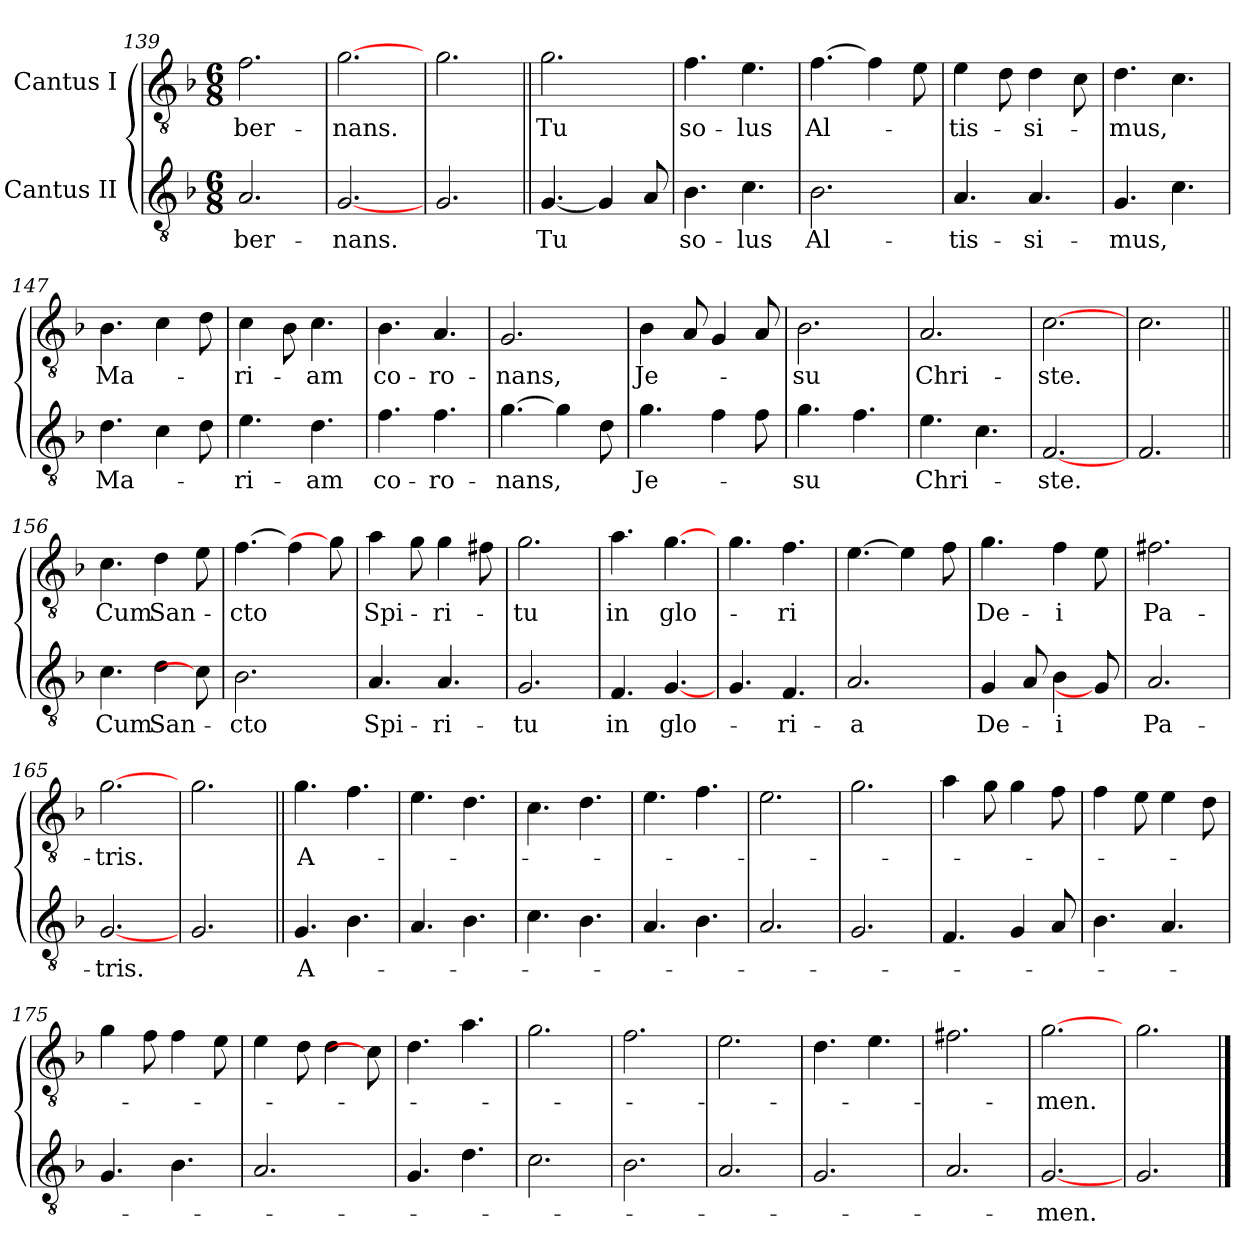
**kern	**text	**kern	**text
*part2	*part2	*part1	*part1
*staff2	*staff2	*staff1	*staff1
*I"Cantus II	*	*I"Cantus I	*
*clefGv2	*	*clefGv2	*
*ITrd7c12	*	*ITrd7c12	*
*k[b-]	*	*k[b-]	*
*F:	*	*F:	*
*M6/8	*	*M6/8	*
=139	=139	=139	=139
!	!LO:LY:b:color=#000000	!	!LO:LY:b:color=#000000
2.AAi/	-ber-	2.Fi\	-ber-
=140	=140	=140	=140
!	!LO:LY:b:color=#000000	!	!LO:LY:b:color=#000000
[2.GGi/	-nans.	[2.Gi\	-nans.
=141	=141	=141	=141
2.GGi/	.	2.Gi\	.
=142||	=142||	=142||	=142||
!	!LO:LY:b:color=#000000	!	!LO:LY:b:color=#000000
[4.GGi/	Tu	2.Gi\	Tu
4GGi/]	.	.	.
8AAi/L	.	.	.
=143	=143	=143	=143
!	!LO:LY:b:color=#000000	!	!LO:LY:b:color=#000000
4.BB-i\	so-	4.Fi\	so-
!	!LO:LY:b:color=#000000	!	!LO:LY:b:color=#000000
4.Ci\	-lus	4.Ei\	-lus
=144	=144	=144	=144
!	!LO:LY:b:color=#000000	!	!LO:LY:b:color=#000000
2.BB-i\	Al-	[4.Fi\	Al-
.	.	4Fi\]	.
.	.	8Ei\L	.
=145	=145	=145	=145
!	!LO:LY:b:color=#000000	!	!LO:LY:b:color=#000000
4.AAi/	-tis-	4Ei\	-tis-
.	.	8Di\L	.
!	!LO:LY:b:color=#000000	!	!LO:LY:b:color=#000000
4.AAi/	-si-	4Di\	-si-
.	.	8Ci\L	.
=146	=146	=146	=146
!	!LO:LY:b:color=#000000	!	!LO:LY:b:color=#000000
4.GGi/	-mus,	4.Di\	-mus,
4.Ci\	.	4.Ci\	.
!!LO:LB:g=z
=147	=147	=147	=147
!	!LO:LY:b:color=#000000	!	!LO:LY:b:color=#000000
4.Di\	Ma-	4.BB-i\	Ma-
4Ci\	.	4Ci\	.
8Di\L	.	8Di\L	.
=148	=148	=148	=148
!	!LO:LY:b:color=#000000	!	!LO:LY:b:color=#000000
4.Ei\	-ri-	4Ci\	-ri-
.	.	8BB-i\L	.
!	!LO:LY:b:color=#000000	!	!LO:LY:b:color=#000000
4.Di\	-am	4.Ci\	-am
=149	=149	=149	=149
!	!LO:LY:b:color=#000000	!	!LO:LY:b:color=#000000
4.Fi\	co-	4.BB-i\	co-
!	!LO:LY:b:color=#000000	!	!LO:LY:b:color=#000000
4.Fi\	-ro-	4.AAi/	-ro-
=150	=150	=150	=150
!	!LO:LY:b:color=#000000	!	!LO:LY:b:color=#000000
[4.Gi\	-nans,	2.GGi/	-nans,
4Gi\]	.	.	.
8Di\L	.	.	.
=151	=151	=151	=151
!	!LO:LY:b:color=#000000	!	!LO:LY:b:color=#000000
4.Gi\	Je-	4BB-i\	Je-
.	.	8AAi/L	.
4Fi\	.	4GGi/	.
8Fi\L	.	8AAi/L	.
=152	=152	=152	=152
!	!LO:LY:b:color=#000000	!	!LO:LY:b:color=#000000
4.Gi\	-su	2.BB-i\	-su
4.Fi\	.	.	.
=153	=153	=153	=153
!	!LO:LY:b:color=#000000	!	!LO:LY:b:color=#000000
4.Ei\	Chri-	2.AAi/	Chri-
4.Ci\	.	.	.
=154	=154	=154	=154
!	!LO:LY:b:color=#000000	!	!LO:LY:b:color=#000000
[2.FFi/	-ste.	[2.Ci\	-ste.
=155	=155	=155	=155
2.FFi/	.	2.Ci\	.
!!LO:PB:g=z
=156||	=156||	=156||	=156||
!	!LO:LY:b:color=#000000	!	!LO:LY:b:color=#000000
4.Ci\	Cum	4.Ci\	Cum
!	!LO:LY:b:color=#000000	!	!LO:LY:b:color=#000000
4Di\	San-	4Di\	San-
8Ci\L]	.	8Ei\L	.
=157	=157	=157	=157
!	!LO:LY:b:color=#000000	!	!LO:LY:b:color=#000000
2.BB-i\	-cto	[4.Fi\	-cto
.	.	4Fi\]	.
.	.	8Gi\L]	.
=158	=158	=158	=158
!	!LO:LY:b:color=#000000	!	!LO:LY:b:color=#000000
4.AAi/	Spi-	4Ai\	Spi-
.	.	8Gi\L	.
!	!LO:LY:b:color=#000000	!	!LO:LY:b:color=#000000
4.AAi/	-ri-	4Gi\	-ri-
.	.	8F#Xi\L	.
=159	=159	=159	=159
!	!LO:LY:b:color=#000000	!	!LO:LY:b:color=#000000
2.GGi/	-tu	2.Gi\	-tu
=160	=160	=160	=160
!	!LO:LY:b:color=#000000	!	!LO:LY:b:color=#000000
4.FFi/	in	4.Ai\	in
!	!LO:LY:b:color=#000000	!	!LO:LY:b:color=#000000
[4.GGi/	glo-	[4.Gi\	glo-
=161	=161	=161	=161
4.GGi/	.	4.Gi\	.
!	!LO:LY:b:color=#000000	!	!LO:LY:b:color=#000000
4.FFi/	-ri-	4.Fi\	-ri
=162	=162	=162	=162
!	!LO:LY:b:color=#000000	!	!
2.AAi/	-a	[4.Ei\	.
.	.	4Ei\]	.
.	.	8Fi\L	.
=163	=163	=163	=163
!	!LO:LY:b:color=#000000	!	!LO:LY:b:color=#000000
4GGi/	De-	4.Gi\	De-
8AAi/L	.	.	.
!	!LO:LY:b:color=#000000	!	!LO:LY:b:color=#000000
4BB-i\	-i	4Fi\	-i
8GGi/L]	.	8Ei\L	.
!!LO:LB:g=z
=164	=164	=164	=164
!	!LO:LY:b:color=#000000	!	!LO:LY:b:color=#000000
2.AAi/	Pa-	2.F#Xi\	Pa-
=165	=165	=165	=165
!	!LO:LY:b:color=#000000	!	!LO:LY:b:color=#000000
[2.GGi/	-tris.	[2.Gi\	-tris.
=166	=166	=166	=166
2.GGi/	.	2.Gi\	.
=167||	=167||	=167||	=167||
!	!LO:LY:b:color=#000000	!	!LO:LY:b:color=#000000
4.GGi/	A-	4.Gi\	A-
4.BB-i\	.	4.Fi\	.
=168	=168	=168	=168
4.AAi/	.	4.Ei\	.
4.BB-i\	.	4.Di\	.
=169	=169	=169	=169
4.Ci\	.	4.Ci\	.
4.BB-i\	.	4.Di\	.
=170	=170	=170	=170
4.AAi/	.	4.Ei\	.
4.BB-i\	.	4.Fi\	.
=171	=171	=171	=171
2.AAi/	.	2.Ei\	.
=172	=172	=172	=172
2.GGi/	.	2.Gi\	.
!!LO:LB:g=z
=173	=173	=173	=173
4.FFi/	.	4Ai\	.
.	.	8Gi\L	.
4GGi/	.	4Gi\	.
8AAi/L	.	8Fi\L	.
=174	=174	=174	=174
4.BB-i\	.	4Fi\	.
.	.	8Ei\L	.
4.AAi/	.	4Ei\	.
.	.	8Di\L	.
=175	=175	=175	=175
4.GGi/	.	4Gi\	.
.	.	8Fi\L	.
4.BB-i\	.	4Fi\	.
.	.	8Ei\L	.
=176	=176	=176	=176
2.AAi/	.	4Ei\	.
.	.	8Di\L	.
.	.	4Di\	.
.	.	8Ci\L]	.
=177	=177	=177	=177
4.GGi/	.	4.Di\	.
4.Di\	.	4.Ai\	.
!!LO:LB:g=z
=178	=178	=178	=178
2.Ci\	.	2.Gi\	.
=179	=179	=179	=179
2.BB-i\	.	2.Fi\	.
=180	=180	=180	=180
2.AAi/	.	2.Ei\	.
=181	=181	=181	=181
2.GGi/	.	4.Di\	.
.	.	4.Ei\	.
=182	=182	=182	=182
2.AAi/	.	2.F#Xi\	.
=183	=183	=183	=183
!	!LO:LY:b:color=#000000	!	!LO:LY:b:color=#000000
[2.GGi/	-men.	[2.Gi\	-men.
=184	=184	=184	=184
2.GGi/	.	2.Gi\	.
==	==	==	==
*-	*-	*-	*-
